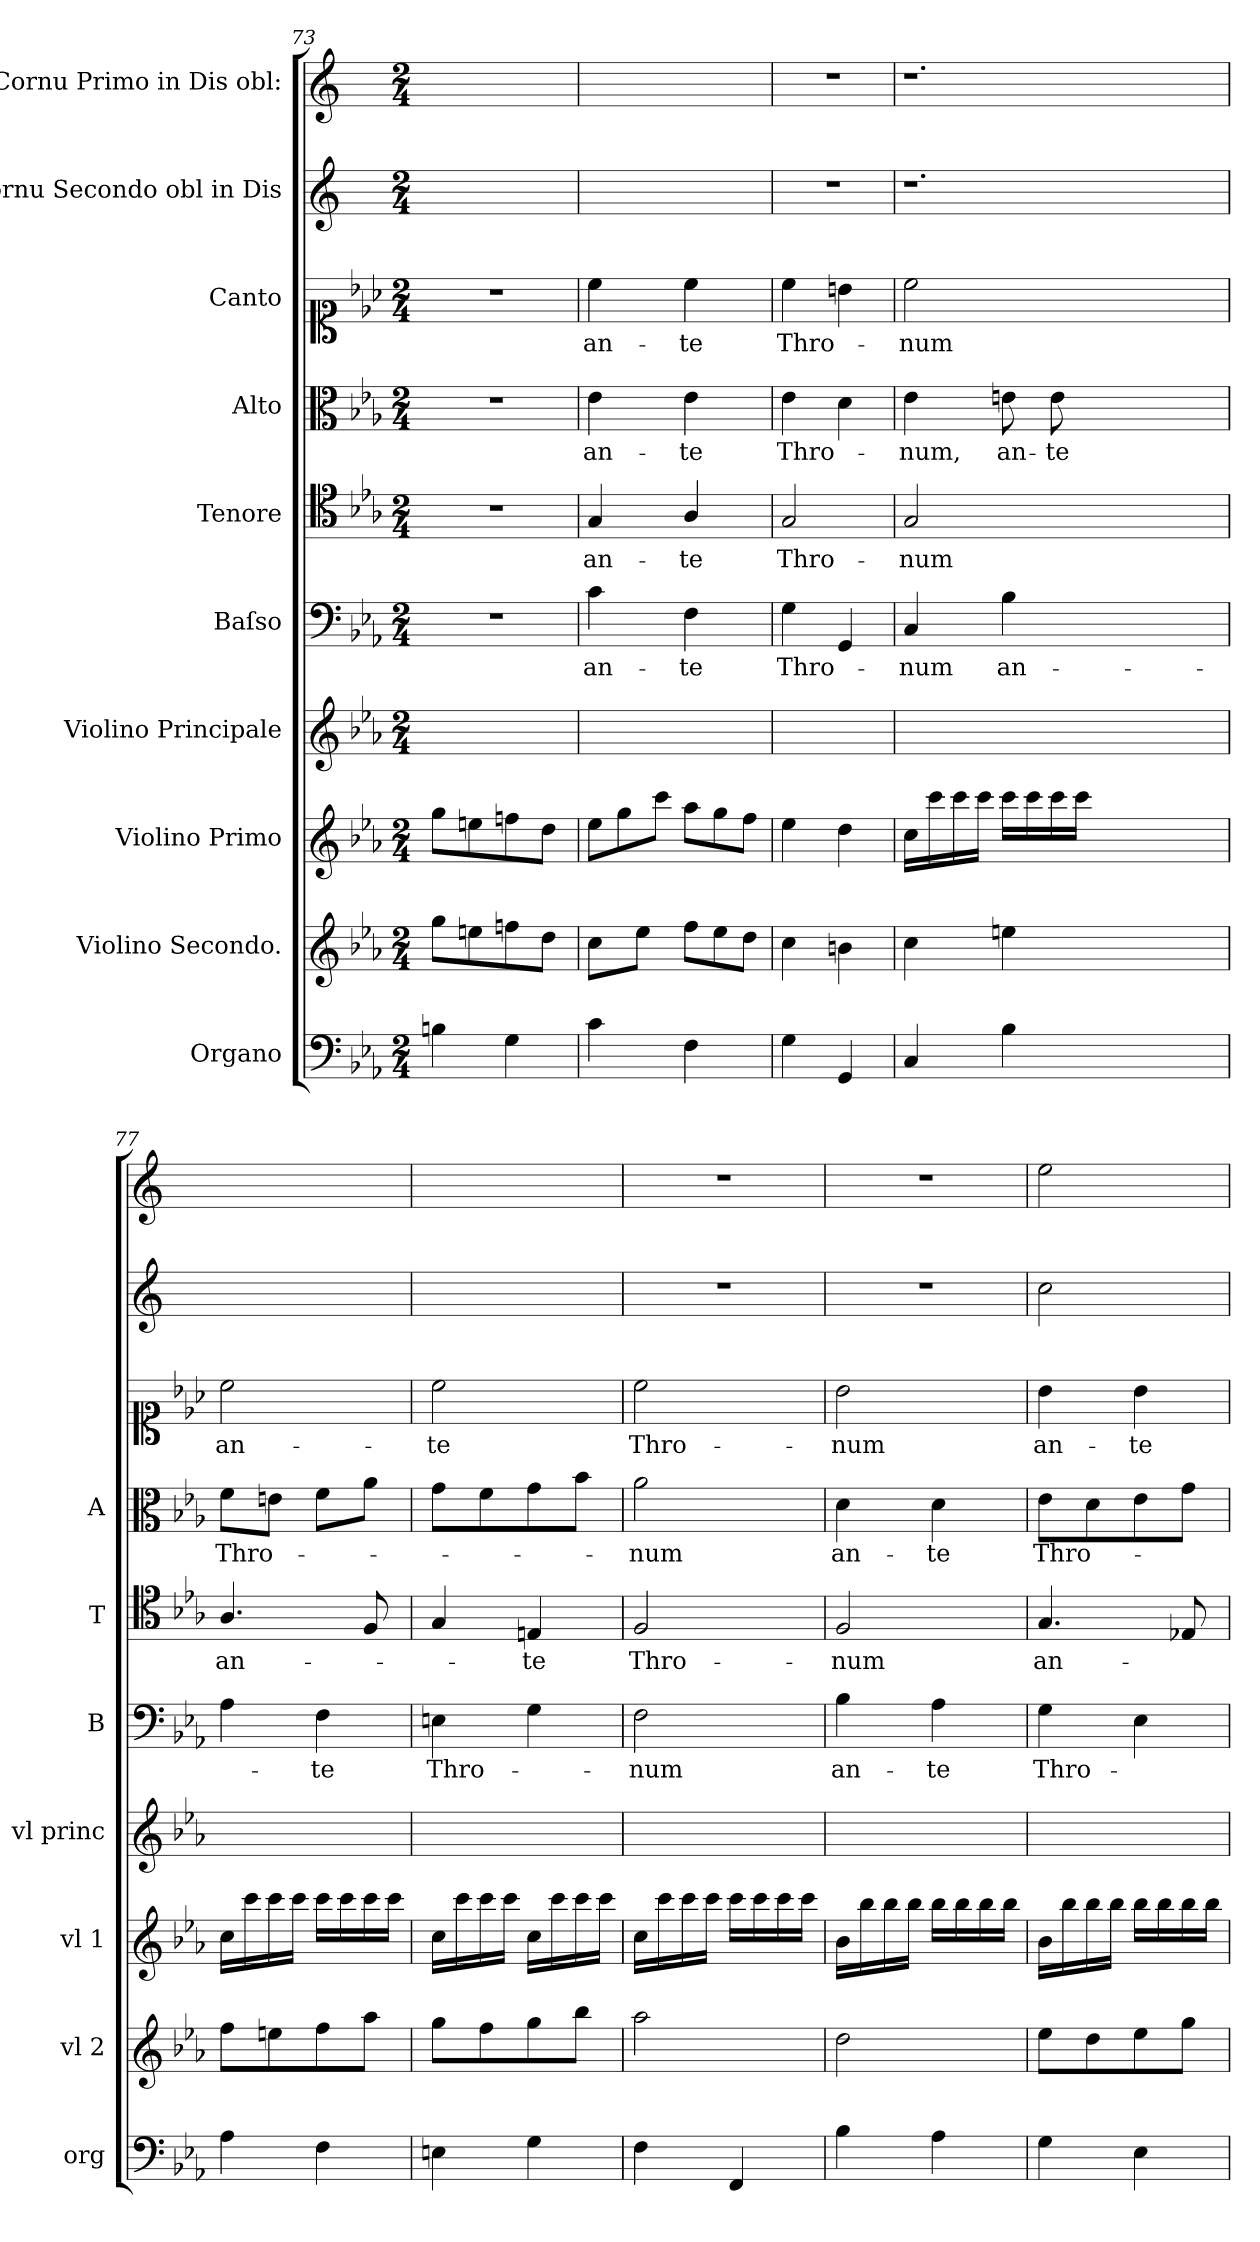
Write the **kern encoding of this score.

**kern	**kern	**kern	**kern	**kern	**text	**kern	**text	**kern	**text	**kern	**text	**kern	**kern
*part10	*part9	*part8	*part7	*part6	*part6	*part5	*part5	*part4	*part4	*part3	*part3	*part2	*part1
*staff10	*staff9	*staff8	*staff7	*staff6	*staff6	*staff5	*staff5	*staff4	*staff4	*staff3	*staff3	*staff2	*staff1
*I"Organo	*I"Violino Secondo.	*I"Violino Primo	*I"Violino Principale	*I"Baſso	*	*I"Tenore	*	*I"Alto	*	*I"Canto	*	*I"Cornu Secondo obl in Dis	*I"Cornu Primo in Dis obl:
*I'org	*I'vl 2	*I'vl 1	*I'vl princ	*I'B	*	*I'T	*	*I'A	*	*	*	*	*
*clefF4	*clefG2	*clefG2	*clefG2	*clefF4	*	*clefC4	*	*clefC3	*	*clefC1	*	*clefG2	*clefG2
*	*	*	*	*	*	*	*	*	*	*	*	*ITrd5c9	*ITrd5c9
*k[b-e-a-]	*k[b-e-a-]	*k[b-e-a-]	*k[b-e-a-]	*k[b-e-a-]	*	*k[b-e-a-]	*	*k[b-e-a-]	*	*k[b-e-a-]	*	*k[b-e-a-]	*k[b-e-a-]
*E-:	*E-:	*E-:	*E-:	*E-:	*	*E-:	*	*E-:	*	*E-:	*	*E-:	*E-:
*M2/4	*M2/4	*M2/4	*M2/4	*M2/4	*	*M2/4	*	*M2/4	*	*M2/4	*	*M2/4	*M2/4
=73	=73	=73	=73	=73	=73	=73	=73	=73	=73	=73	=73	=73	=73
4Bn\	8gg\L	8gg\L	2ryy	2r	.	2r	.	2r	.	2r	.	2ryy	2ryy
.	8een\	8een\	.	.	.	.	.	.	.	.	.	.	.
4G\	8ffn\	8ffn\	.	.	.	.	.	.	.	.	.	.	.
.	8dd\J	8dd\J	.	.	.	.	.	.	.	.	.	.	.
=74	=74	=74	=74	=74	=74	=74	=74	=74	=74	=74	=74	=74	=74
*	*	*Xtuplet	*	*	*	*	*	*	*	*	*	*	*
4c\	8cc\L	12ee-\L	2ryy	4c\	an-	4G/	an-	4e-\	an-	4cc\	an-	2ryy	2ryy
.	.	12gg\	.	.	.	.	.	.	.	.	.	.	.
.	8ee-\J	.	.	.	.	.	.	.	.	.	.	.	.
.	.	12ccc\J	.	.	.	.	.	.	.	.	.	.	.
*	*Xtuplet	*	*	*	*	*	*	*	*	*	*	*	*
4F\	12ff\L	12aa-\L	.	4F\	-te	4A-/	-te	4e-\	-te	4cc\	-te	.	.
.	12ee-\	12gg\	.	.	.	.	.	.	.	.	.	.	.
.	12dd\J	12ff\J	.	.	.	.	.	.	.	.	.	.	.
=75	=75	=75	=75	=75	=75	=75	=75	=75	=75	=75	=75	=75	=75
4G\	4cc\	4ee-\	2ryy	4G\	Thro-	2G/	Thro-	4e-\	Thro-	4cc\	Thro-	2r	2r
4GG/	4bn\	4dd\	.	4GG/	.	.	.	4d\	.	4bn\	.	.	.
=76	=76	=76	=76	=76	=76	=76	=76	=76	=76	=76	=76	=76	=76
4C/	4cc\	16cc\LL	2ryy	4C/	-num	2G/	-num	4e-\	-num,	2cc\	-num	1.r	1.r
.	.	16ccc\	.	.	.	.	.	.	.	.	.	.	.
.	.	16ccc\	.	.	.	.	.	.	.	.	.	.	.
.	.	16ccc\JJ	.	.	.	.	.	.	.	.	.	.	.
4B-\	4een\	16ccc\LL	.	4B-\	an-	.	.	8en\	an-	.	.	.	.
.	.	16ccc\	.	.	.	.	.	.	.	.	.	.	.
.	.	16ccc\	.	.	.	.	.	8e\	-te	.	.	.	.
.	.	16ccc\JJ	.	.	.	.	.	.	.	.	.	.	.
1ryy	1ryy	1ryy	1ryy	1ryy	.	1ryy	.	1ryy	.	1ryy	.	.	.
=77	=77	=77	=77	=77	=77	=77	=77	=77	=77	=77	=77	=77	=77
4A-\	8ff\L	16cc\LL	2ryy	4A-\	.	4.A-/	an-	8f\L	Thro-	2cc\	an-	2ryy	2ryy
.	.	16ccc\	.	.	.	.	.	.	.	.	.	.	.
.	8een\	16ccc\	.	.	.	.	.	8en\J	.	.	.	.	.
.	.	16ccc\JJ	.	.	.	.	.	.	.	.	.	.	.
4F\	8ff\	16ccc\LL	.	4F\	-te	.	.	8f\L	.	.	.	.	.
.	.	16ccc\	.	.	.	.	.	.	.	.	.	.	.
.	8aa-\J	16ccc\	.	.	.	8F/	.	8a-\J	.	.	.	.	.
.	.	16ccc\JJ	.	.	.	.	.	.	.	.	.	.	.
=78	=78	=78	=78	=78	=78	=78	=78	=78	=78	=78	=78	=78	=78
4En\	8gg\L	16cc\LL	2ryy	4En\	Thro-	4G/	.	8g\L	.	2cc\	-te	2ryy	2ryy
.	.	16ccc\	.	.	.	.	.	.	.	.	.	.	.
.	8ff\	16ccc\	.	.	.	.	.	8f\	.	.	.	.	.
.	.	16ccc\JJ	.	.	.	.	.	.	.	.	.	.	.
4G\	8gg\	16cc\LL	.	4G\	.	4En/	-te	8g\	.	.	.	.	.
.	.	16ccc\	.	.	.	.	.	.	.	.	.	.	.
.	8bb-\J	16ccc\	.	.	.	.	.	8b-\J	.	.	.	.	.
.	.	16ccc\JJ	.	.	.	.	.	.	.	.	.	.	.
=79	=79	=79	=79	=79	=79	=79	=79	=79	=79	=79	=79	=79	=79
4F\	2aa-\	16cc\LL	2ryy	2F\	-num	2F/	Thro-	2a-\	-num	2cc\	Thro-	2r	2r
.	.	16ccc\	.	.	.	.	.	.	.	.	.	.	.
.	.	16ccc\	.	.	.	.	.	.	.	.	.	.	.
.	.	16ccc\JJ	.	.	.	.	.	.	.	.	.	.	.
4FF/	.	16ccc\LL	.	.	.	.	.	.	.	.	.	.	.
.	.	16ccc\	.	.	.	.	.	.	.	.	.	.	.
.	.	16ccc\	.	.	.	.	.	.	.	.	.	.	.
.	.	16ccc\JJ	.	.	.	.	.	.	.	.	.	.	.
=80	=80	=80	=80	=80	=80	=80	=80	=80	=80	=80	=80	=80	=80
4B-\	2dd\	16b-\LL	2ryy	4B-\	an-	2F/	-num	4d\	an-	2b-\	-num	2r	2r
.	.	16bb-\	.	.	.	.	.	.	.	.	.	.	.
.	.	16bb-\	.	.	.	.	.	.	.	.	.	.	.
.	.	16bb-\JJ	.	.	.	.	.	.	.	.	.	.	.
4A-\	.	16bb-\LL	.	4A-\	-te	.	.	4d\	-te	.	.	.	.
.	.	16bb-\	.	.	.	.	.	.	.	.	.	.	.
.	.	16bb-\	.	.	.	.	.	.	.	.	.	.	.
.	.	16bb-\JJ	.	.	.	.	.	.	.	.	.	.	.
=81	=81	=81	=81	=81	=81	=81	=81	=81	=81	=81	=81	=81	=81
4G\	8ee-\L	16b-\LL	2ryy	4G\	Thro-	4.G/	an-	8e-\L	Thro-	4b-\	an-	2e-\	2g\
.	.	16bb-\	.	.	.	.	.	.	.	.	.	.	.
.	8dd\	16bb-\	.	.	.	.	.	8d\	.	.	.	.	.
.	.	16bb-\JJ	.	.	.	.	.	.	.	.	.	.	.
4E-\	8ee-\	16bb-\LL	.	4E-\	.	.	.	8e-\	.	4b-\	-te	.	.
.	.	16bb-\	.	.	.	.	.	.	.	.	.	.	.
.	8gg\J	16bb-\	.	.	.	8E-X/	.	8g\J	.	.	.	.	.
.	.	16bb-\JJ	.	.	.	.	.	.	.	.	.	.	.
=	=	=	=	=	=	=	=	=	=	=	=	=	=
*-	*-	*-	*-	*-	*-	*-	*-	*-	*-	*-	*-	*-	*-
